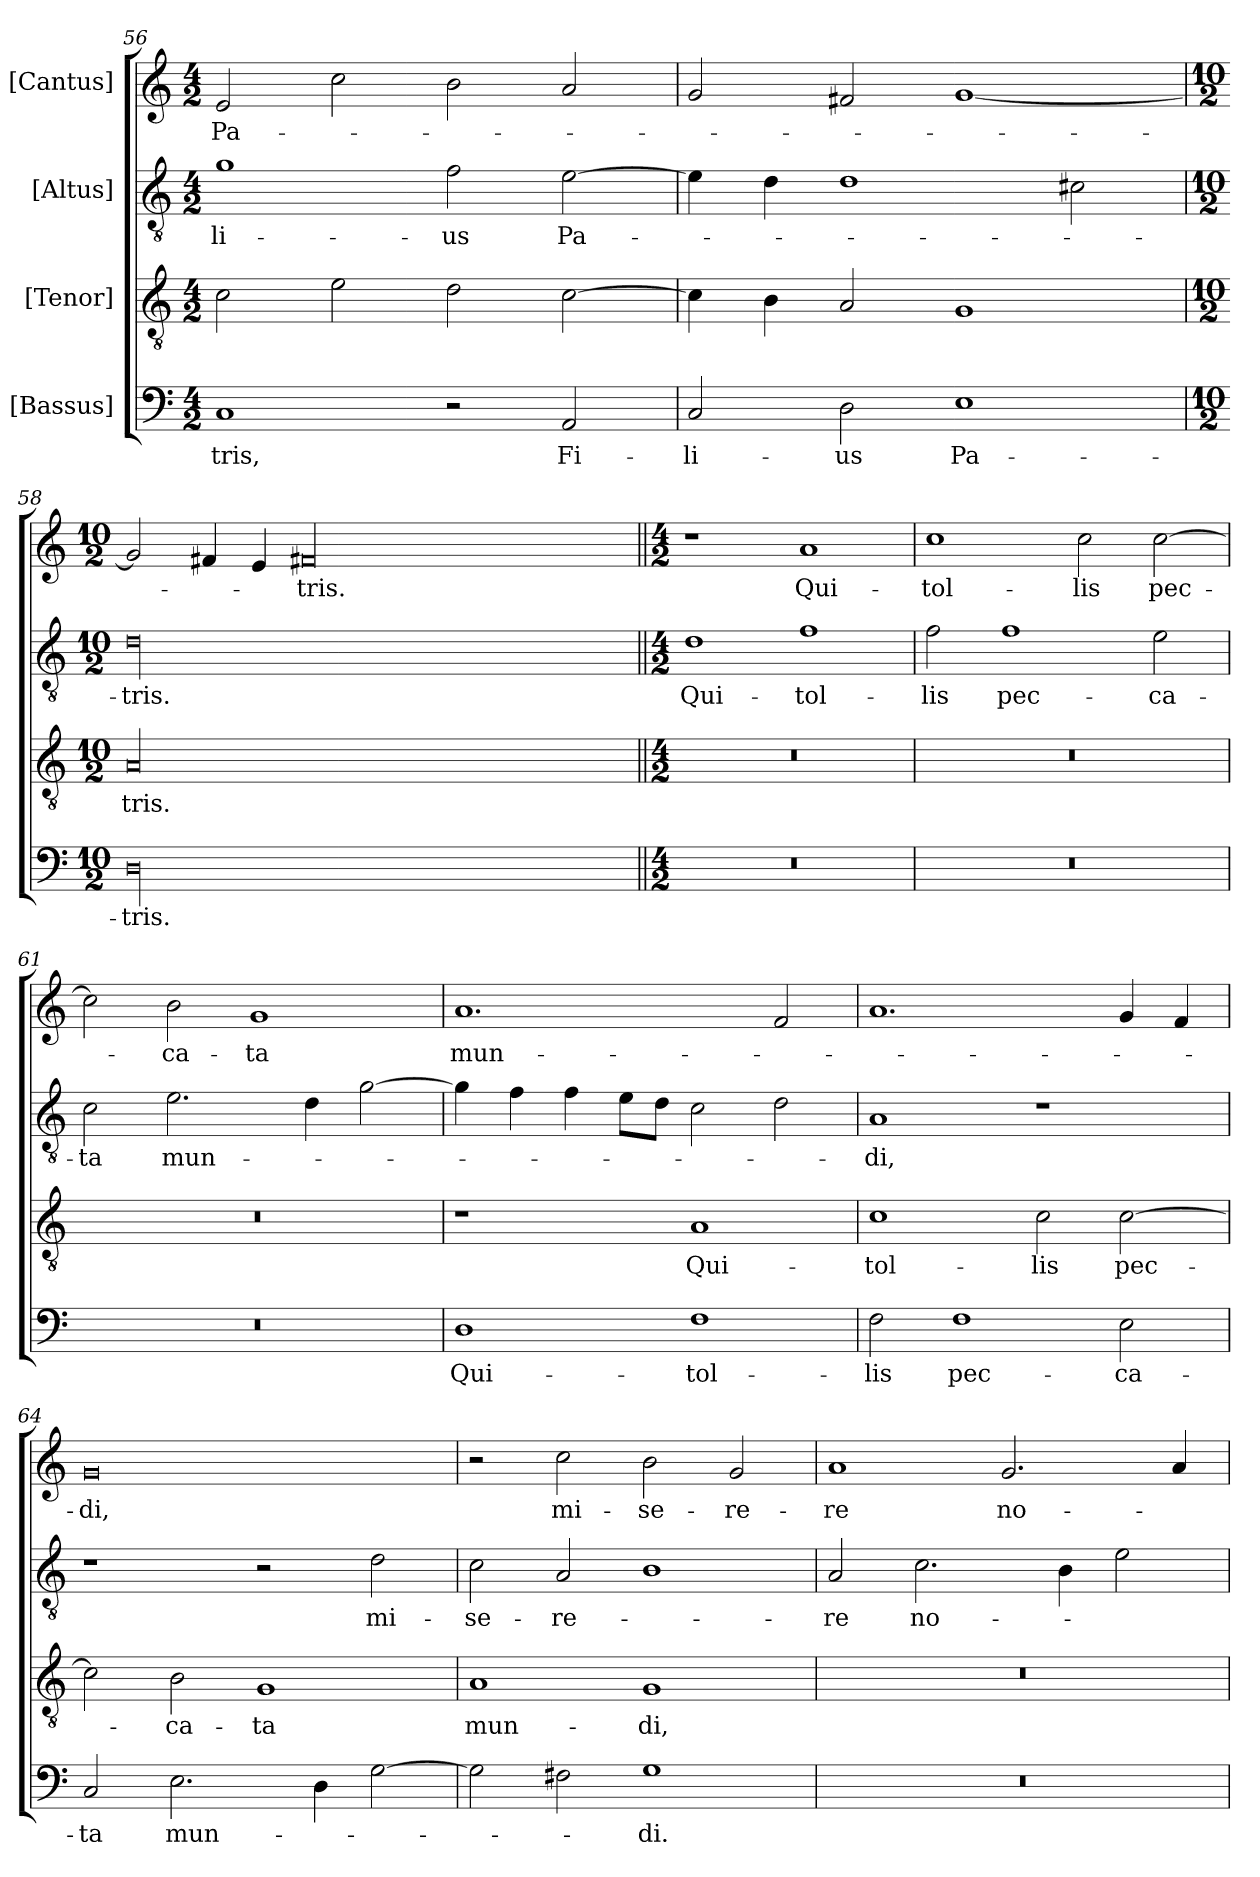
**kern	**text	**kern	**text	**kern	**text	**kern	**text
*part4	*part4	*part3	*part3	*part2	*part2	*part1	*part1
*staff4	*staff4	*staff3	*staff3	*staff2	*staff2	*staff1	*staff1
*I"[Bassus]	*	*I"[Tenor]	*	*I"[Altus]	*	*I"[Cantus]	*
*clefF4	*	*clefGv2	*	*clefGv2	*	*clefG2	*
*k[]	*	*k[]	*	*k[]	*	*k[]	*
*M4/2	*	*M4/2	*	*M4/2	*	*M4/2	*
=56	=56	=56	=56	=56	=56	=56	=56
1C/	-tris,	2c\	.	1g\	-li-	2e/	Pa-
.	.	2e\	.	.	.	2cc\	.
2r	.	2d\	.	2f\	-us	2b\	.
2AA/	Fi-	[2c\	.	[2e\	Pa-	2a/	.
=57	=57	=57	=57	=57	=57	=57	=57
2C/	-li-	4c\]	.	4e\]	.	2g/	.
.	.	4B\	.	4d\	.	.	.
2D\	-us	2A/	.	1d\	.	2f#X/	.
1E\	Pa-	1G/	.	.	.	[1g/	.
.	.	.	.	2c#X\	.	.	.
=58	=58	=58	=58	=58	=58	=58	=58
*M10/2	*	*M10/2	*	*M10/2	*	*M10/2	*
00D\	-tris.	00A/	-tris.	00d\	-tris.	2g/]	.
.	.	.	.	.	.	4f#X/	.
.	.	.	.	.	.	4e/	.
.	.	.	.	.	.	00f#X/	-tris.
1ryy	.	1ryy	.	1ryy	.	.	.
=59||	=59||	=59||	=59||	=59||	=59||	=59||	=59||
*M4/2	*	*M4/2	*	*M4/2	*	*M4/2	*
0r	.	0r	.	1d\	Qui-	1r	.
.	.	.	.	1f\	tol-	1a/	Qui-
=60	=60	=60	=60	=60	=60	=60	=60
0r	.	0r	.	2f\	-lis	1cc\	tol-
.	.	.	.	1f\	pec-	.	.
.	.	.	.	.	.	2cc\	-lis
.	.	.	.	2e\	-ca-	[2cc\	pec-
=61	=61	=61	=61	=61	=61	=61	=61
0r	.	0r	.	2c\	-ta	2cc\]	.
.	.	.	.	2.e\	mun-	2b\	-ca-
.	.	.	.	.	.	1g/	-ta
.	.	.	.	4d\	.	.	.
.	.	.	.	[2g\	.	.	.
=62	=62	=62	=62	=62	=62	=62	=62
1D\	Qui-	1r	.	4g\]	.	1.a/	mun-
.	.	.	.	4f\	.	.	.
.	.	.	.	4f\	.	.	.
.	.	.	.	8e\L	.	.	.
.	.	.	.	8d\J	.	.	.
1F\	tol-	1A/	Qui-	2c\	.	.	.
.	.	.	.	2d\	.	2f/	.
=63	=63	=63	=63	=63	=63	=63	=63
2F\	-lis	1c\	tol-	1A/	-di,	1.a/	.
1F\	pec-	.	.	.	.	.	.
.	.	2c\	-lis	1r	.	.	.
2E\	-ca-	[2c\	pec-	.	.	4g/	.
.	.	.	.	.	.	4f/	.
=64	=64	=64	=64	=64	=64	=64	=64
2C/	-ta	2c\]	.	1r	.	0g/	-di,
2.E\	mun-	2B\	-ca-	.	.	.	.
.	.	1G/	-ta	2r	.	.	.
4D\	.	.	.	.	.	.	.
[2G\	.	.	.	2d\	mi-	.	.
=65	=65	=65	=65	=65	=65	=65	=65
2G\]	.	1A/	mun-	2c\	-se-	2r	.
2F#X\	.	.	.	2A/	-re-	2cc\	mi-
1G\	-di.	1G/	-di,	1B\	.	2b\	-se-
.	.	.	.	.	.	2g/	-re-
=66	=66	=66	=66	=66	=66	=66	=66
0r	.	0r	.	2A/	-re	1a/	-re
.	.	.	.	2.c\	no-	.	.
.	.	.	.	.	.	2.g/	no-
.	.	.	.	4B\	.	.	.
.	.	.	.	2e\	.	.	.
.	.	.	.	.	.	4a/	.
=	=	=	=	=	=	=	=
*-	*-	*-	*-	*-	*-	*-	*-
